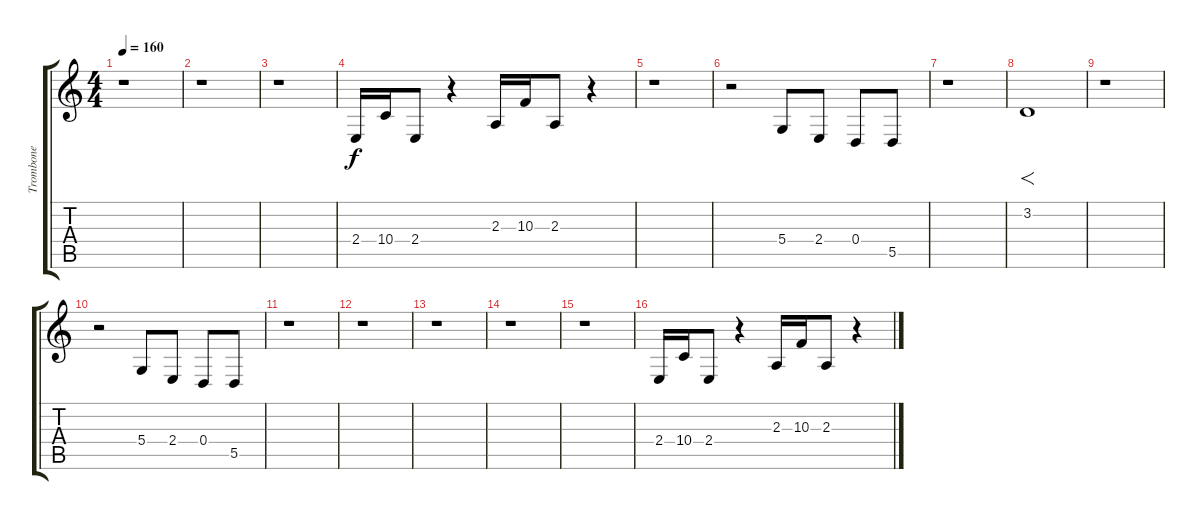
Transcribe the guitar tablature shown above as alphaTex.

\track ("Trombone" "Trombone") {instrument trombone}
\staff {score tabs}
\tuning (E4 B3 G3 D3 A2 E2) {hide}
\ts (4 4)
\tempo 160
\clef g2
\ks c
r.1{dy f} |
r.1 |
r.1 |
2.4.16 10.4.16 2.4.8 r.4 2.3.16 10.3.16 2.3.8 r.4 |
r.1 |
r.2 5.4.8 2.4.8 0.4.8 5.5.8 |
r.1 |
3.2.1{f} |
r.1 |
r.2 5.4.8 2.4.8 0.4.8 5.5.8 |
r.1 |
r.1 |
r.1 |
r.1 |
r.1 |
2.4.16 10.4.16 2.4.8 r.4 2.3.16 10.3.16 2.3.8 r.4
